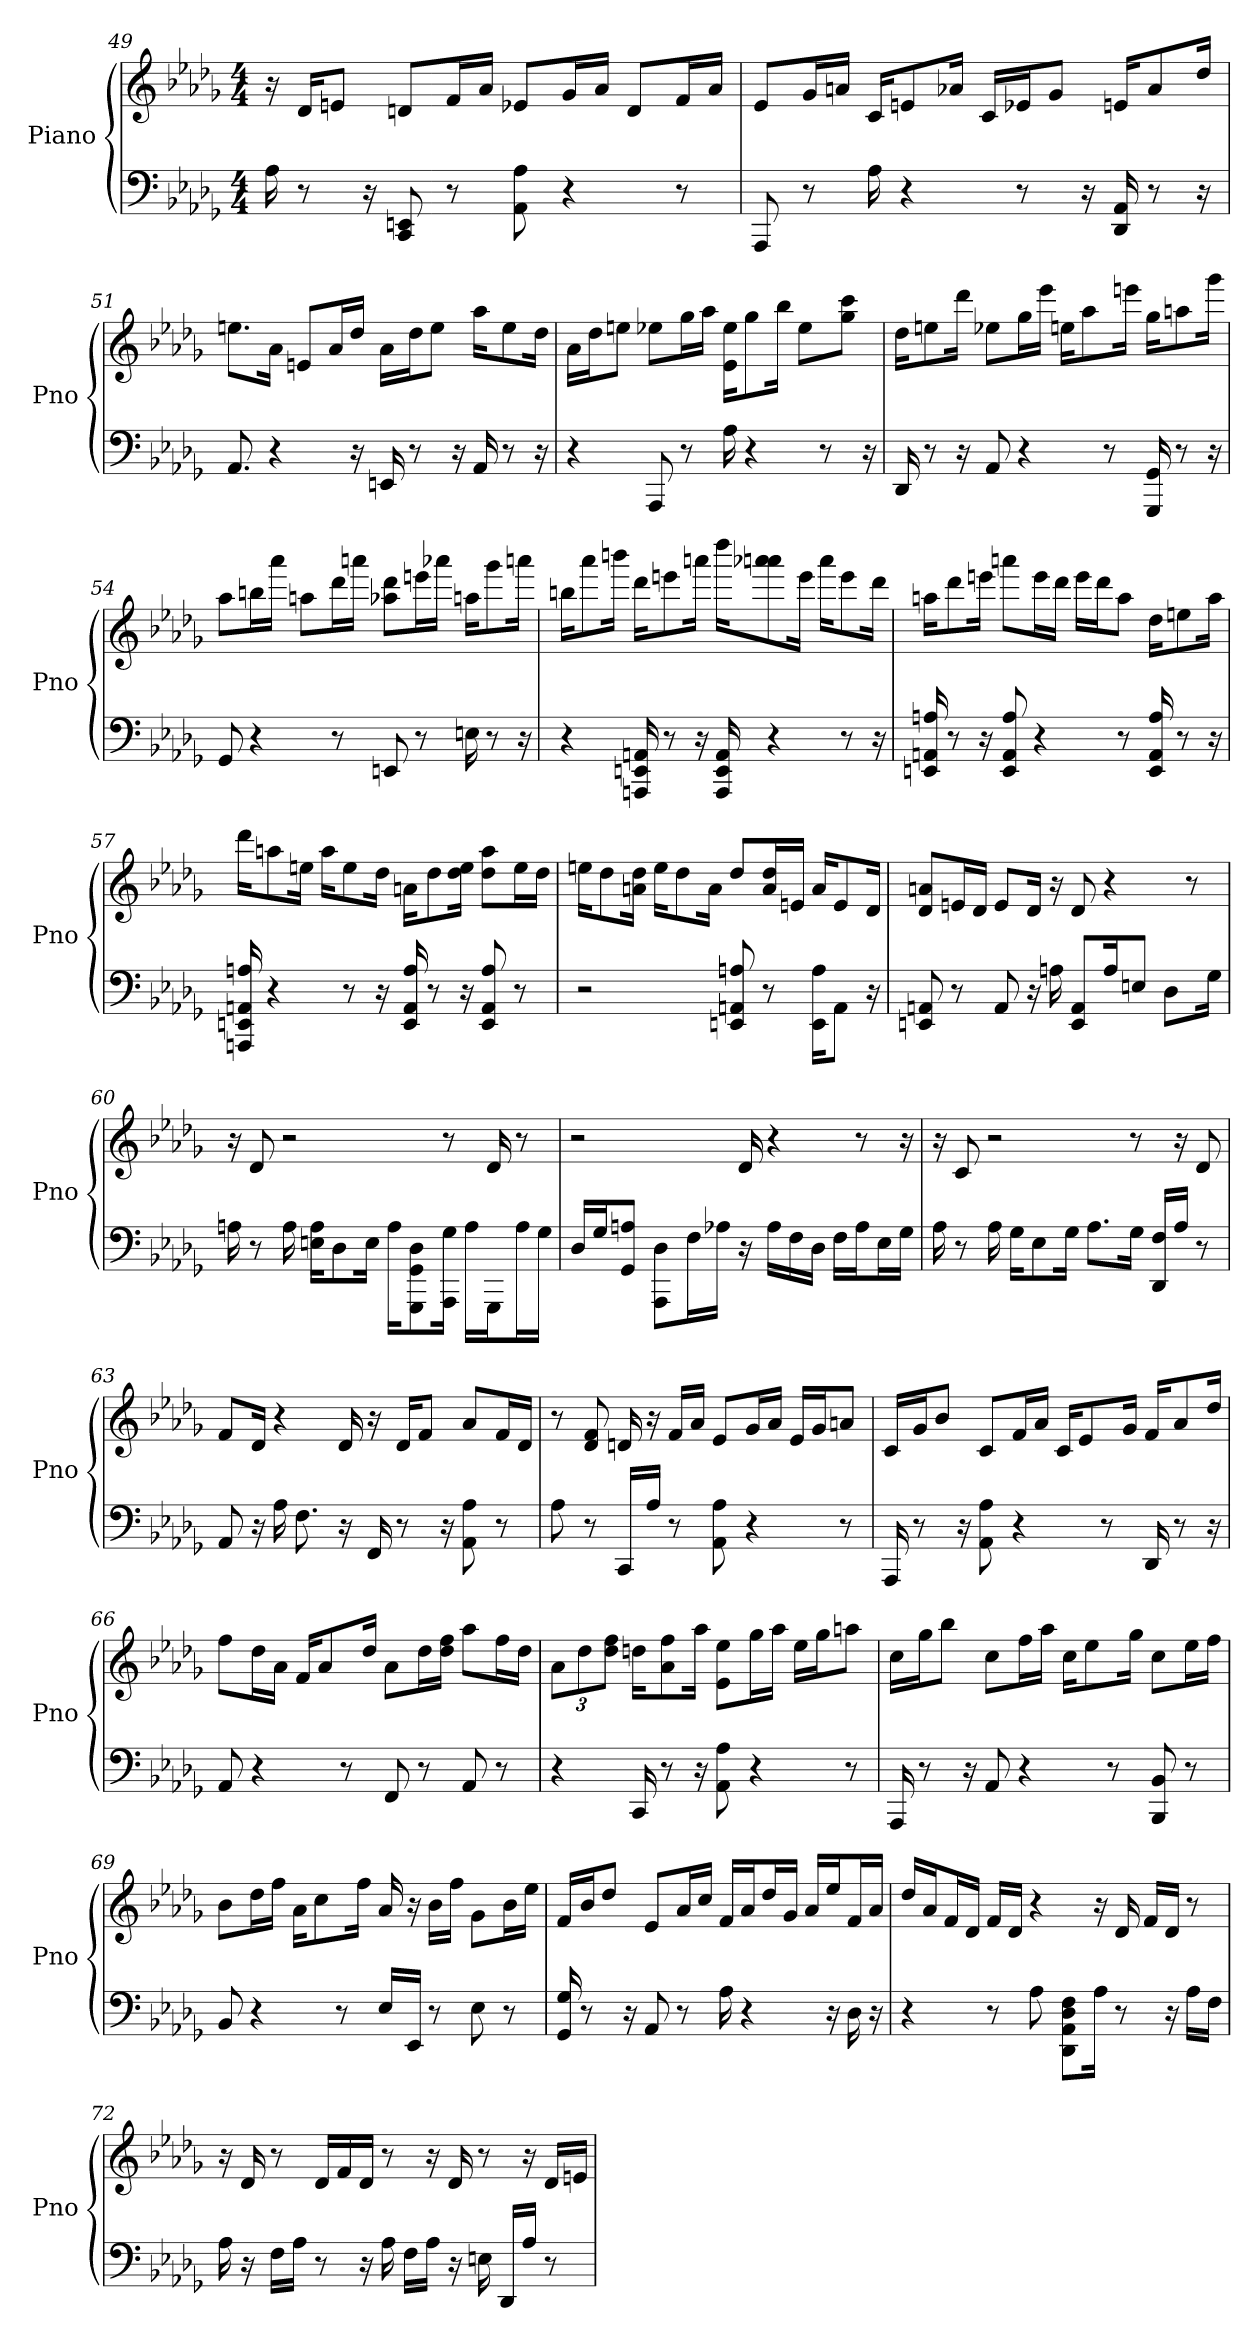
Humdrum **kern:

**kern	**kern
*part1	*part1
*staff2	*staff1
*I"Piano	*
*I'Pno	*
*clefF4	*clefG2
*k[b-e-a-d-g-]	*k[b-e-a-d-g-]
*D-:	*D-:
*M4/4	*M4/4
=49	=49
16A-	16r
8r	16d-/KL
.	8e/J
16r	.
8CC 8EE	8d/L
8r	16f/L
.	16a-/JJ
8A- 8AA-	8e-/L
4r	16g-/L
.	16a-/JJ
.	8d/L
8r	16f/L
.	16a-/JJ
=50	=50
8AAA-	8e-/L
8r	16g-/L
.	16a/JJ
16A-	16c/KL
4r	8e/
.	16a-/Jk
.	16c/LL
8r	16e-/J
.	8g-/J
16r	.
16DD- 16AA-	16e/KL
8r	8a-/
16r	16dd-/Jk
=51	=51
8.AA-	8.ee\L
4r	16a-\Jk
.	8e/L
.	16a-/L
16r	16dd-/JJ
16EE	16a-\LL
8r	16dd-\J
.	8ee\J
16r	.
16AA-	16aa-\KL
8r	8ee\
16r	16dd-\Jk
=52	=52
4r	16a-\LL
.	16dd-\J
.	8ee\J
8AAA-	8ee-\L
8r	16gg-\L
.	16aa-\JJ
16A-	16e-\ 16ee-\KL
4r	8gg-\
.	16bb-\Jk
.	8ee-\L
8r	.
.	8gg-\ 8ccc\J
16r	.
=53	=53
16DD-	16dd-\KL
8r	8ee\
16r	16ddd-\Jk
8AA-	8ee-\L
4r	16gg-\L
.	16eee-\JJ
.	16ee\KL
.	8aa-\
8r	.
.	16eee\Jk
16GGG- 16GG-	16gg-\KL
8r	8aa\
16r	16ggg-\Jk
=54	=54
8GG-	8aa-\L
4r	16bb\L
.	16aaa-\JJ
.	8aa\L
8r	16ddd-\L
.	16aaa\JJ
8EE	8aa-\ 8ddd-\L
8r	16eee\L
.	16aaa-\JJ
16E	16aa\KL
8r	8ggg-\
16r	16aaa\Jk
=55	=55
4r	16bb\KL
.	8aaa-\
.	16bbb\Jk
16AA 16EE 16AAA	16ddd-\KL
8r	8eee\
16r	16aaa\Jk
16AA 16EE 16AAA	16dddd-\KL
4r	8aaa-\ 8aaa\
.	16eee\Jk
.	16aaa\KL
8r	8eee\
16r	16ddd-\Jk
=56	=56
16A 16AA 16EE	16aa\KL
8r	8ddd-\
16r	16eee\Jk
8A 8EE 8AA	8aaa\L
4r	16eee\L
.	16ddd-\JJ
.	16eee\LL
.	16ddd-\J
8r	8aa\J
16A 16EE 16AA	16dd-\KL
8r	8ee\
16r	16aa\Jk
=57	=57
16EE 16AA 16AAA 16A	16ddd-\KL
4r	8aa\
.	16ee\Jk
.	16aa\KL
8r	8ee\
16r	16dd-\Jk
16EE 16AA 16A	16a\KL
8r	8dd-\
16r	16ee\ 16dd-\Jk
8A 8AA 8EE	8aa\ 8dd-\L
8r	16ee\L
.	16dd-\JJ
=58	=58
2r	16ee\KL
.	8dd-\
.	16dd-\ 16a\Jk
.	16ee\KL
.	8dd-\
.	16a\Jk
8A 8AA 8EE	8dd-/L
8r	16a/ 16dd-/L
.	16e/JJ
16A\ 16EE\KL	16a/KL
8AA\J	8e/
16r	16d-/Jk
=59	=59
8EE 8AA	8a/ 8d-/L
8r	16e/L
.	16d-/JJ
8AA	8e/L
16r	16d-/Jk
16A	16r
8EE/ 8AA/L	8d-
16A/K	4r
8E/J	.
8D-\L	.
.	8r
16G-\Jk	.
=60	=60
16A	16r
8r	8d-
16A	2r
16E\ 16A\KL	.
8D-\	.
16E\Jk	.
16A\KL	.
8GGG-\ 8D-\ 8GG-\	.
16AAA-\ 16G-\Jk	8r
16A\LL	.
16GGG-\J	16d-
16A\L	8r
16G-\JJ	.
=61	=61
16D-/LL	2r
16G-/J	.
8A/ 8GG-/J	.
8D-\ 8AAA-\L	.
16F\L	.
16A-\JJ	.
16r	16d-
16A-\LL	4r
16F\	.
16D-\JJ	.
16F\LL	.
16A-\J	8r
16E-\L	.
16G-\JJ	16r
=62	=62
16A-	16r
8r	8c
16A-	2r
16G-\KL	.
8E-\	.
16G-\Jk	.
8.A-\L	.
16G-\Jk	8r
16DD-/ 16F/LL	.
16A-/JJ	16r
8r	8d-
=63	=63
8AA-	8f/L
16r	16d-/Jk
16A-	4r
8.F	.
16r	16d-
16FF	16r
8r	16d-/KL
.	8f/J
16r	.
8A- 8AA-	8a-/L
8r	16f/L
.	16d-/JJ
=64	=64
8A-	8r
8r	8d- 8f
16CC/LL	16d
16A-/JJ	16r
8r	16f/LL
.	16a-/JJ
8A- 8AA-	8e-/L
4r	16g-/L
.	16a-/JJ
.	16e-/LL
.	16g-/J
8r	8a/J
=65	=65
16AAA-	16c/LL
8r	16g-/J
.	8b-/J
16r	.
8A- 8AA-	8c/L
4r	16f/L
.	16a-/JJ
.	16c/KL
.	8e-/
8r	.
.	16g-/Jk
16DD-	16f/KL
8r	8a-/
16r	16dd-/Jk
=66	=66
8AA-	8ff\L
4r	16dd-\L
.	16a-\JJ
.	16f/KL
.	8a-/
8r	.
.	16dd-/Jk
8FF	8a-\L
8r	16dd-\L
.	16ff\ 16dd-\JJ
8AA-	8aa-\L
8r	16ff\L
.	16dd-\JJ
=67	=67
4r	12a-\L
.	12dd-\
.	12dd-\ 12ff\J
16CC	16dd\KL
8r	8a-\ 8ff\
16r	16aa-\Jk
8AA- 8A-	8ee-\ 8e-\L
4r	16gg-\L
.	16aa-\JJ
.	16ee-\LL
.	16gg-\J
8r	8aa\J
=68	=68
16AAA-	16cc\LL
8r	16gg-\J
.	8bb-\J
16r	.
8AA-	8cc\L
4r	16ff\L
.	16aa-\JJ
.	16cc\KL
.	8ee-\
8r	.
.	16gg-\Jk
8BBB- 8BB-	8cc\L
8r	16ee-\L
.	16ff\JJ
=69	=69
8BB-	8b-\L
4r	16dd-\L
.	16ff\JJ
.	16a-\KL
.	8cc\
8r	.
.	16ff\Jk
16E-/LL	16a-
16EE-/JJ	16r
8r	16b-\LL
.	16ff\JJ
8E-	8g-\L
8r	16b-\L
.	16ee-\JJ
=70	=70
16GG- 16G-	16f/LL
8r	16b-/J
.	8dd-/J
16r	.
8AA-	8e-/L
8r	16a-/L
.	16cc/JJ
16A-	16f/LL
4r	16a-/J
.	16dd-/L
.	16g-/JJ
.	16a-/LL
16r	16ee-/J
16D-	16f/L
16r	16a-/JJ
=71	=71
4r	16dd-/LL
.	16a-/J
.	16f/L
.	16d-/JJ
8r	16f/LL
.	16d-/JJ
8A-	4r
8F\ 8D-\ 8AA-\ 8DD-\L	.
16A-\Jk	16r
8r	16d-
.	16f/LL
16r	16d-/JJ
16A-\LL	8r
16F\JJ	.
=72	=72
16A-	16r
16r	16d-
16F\LL	8r
16A-\JJ	.
8r	16d-/LL
.	16f/
16r	16d-/JJ
16A-	8r
16F\LL	.
16A-\JJ	16r
16r	16d-
16E	8r
16DD-/LL	.
16A-/JJ	16r
8r	16d-/LL
.	16e/JJ
=	=
*-	*-
